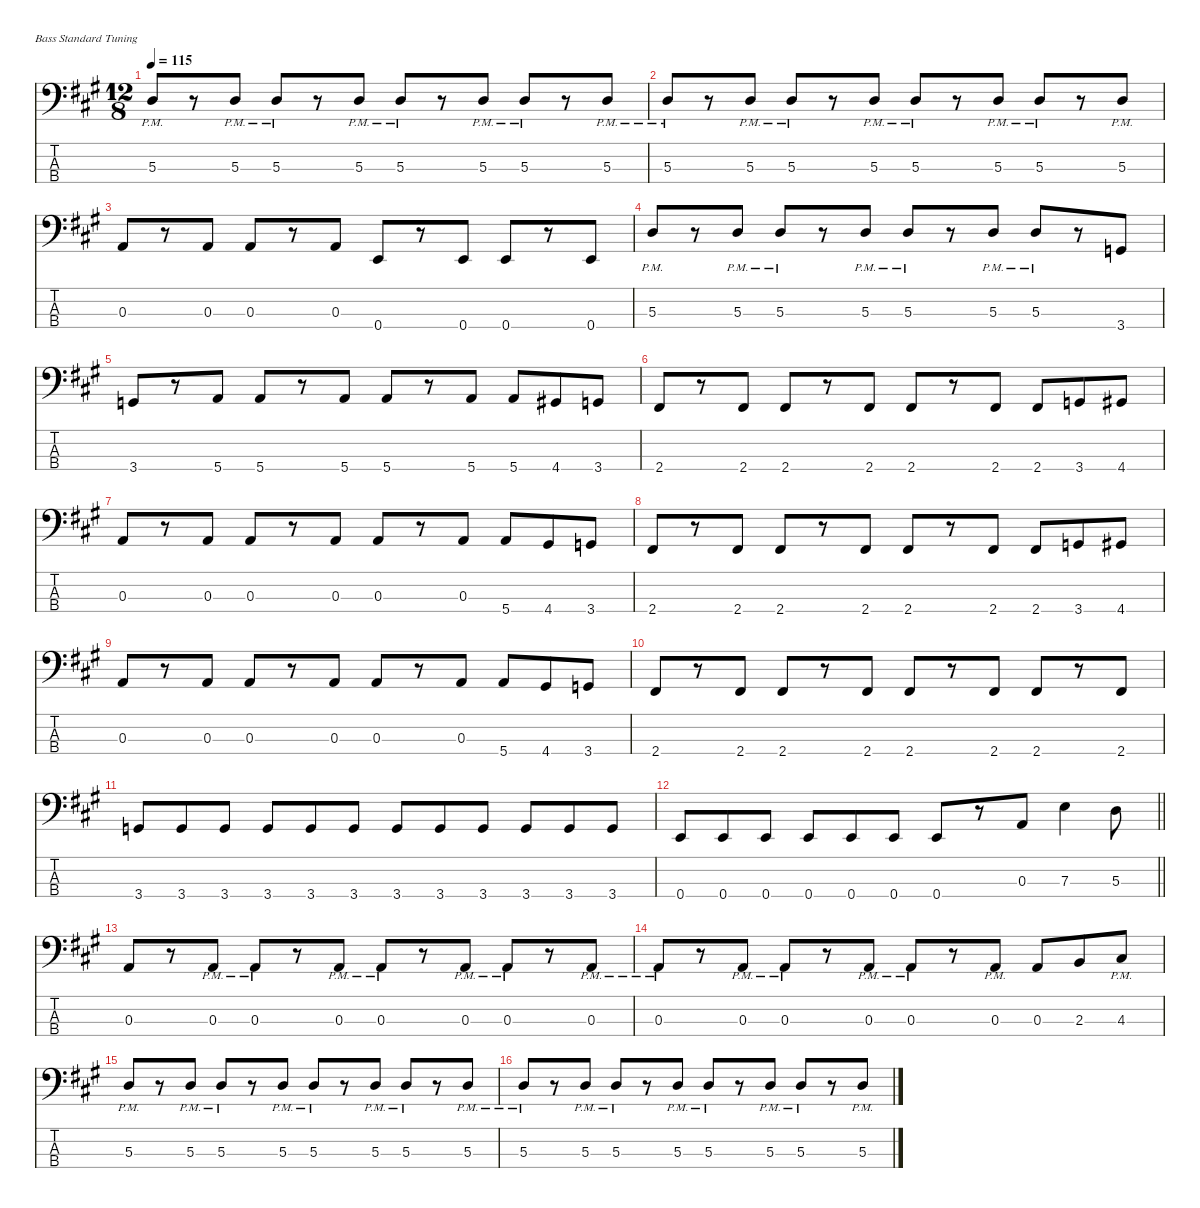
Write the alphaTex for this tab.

\defaultSystemsLayout 4
\hideDynamics
\bracketExtendMode nobrackets
\singleTrackTrackNamePolicy hidden
\multiTrackTrackNamePolicy hidden
\firstSystemTrackNameMode fullname
\otherSystemsTrackNameOrientation horizontal
\track ("BASS" "s.guit.") {instrument acousticguitarsteel}
\staff {score tabs}
\tuning (G2 D2 A1 E1)
\ts (12 8)
\tempo 115
\clef f4
\ks a
5.3{pm acc forcenatural}.8{dy f beam Up} r.8{beam Up} 5.3{pm acc forcenatural}.8{beam Up} 5.3{pm acc forcenatural}.8{beam Up} r.8{beam Up} 5.3{pm acc forcenatural}.8{beam Up} 5.3{pm acc forcenatural}.8{beam Up} r.8{beam Up} 5.3{pm acc forcenatural}.8{beam Up} 5.3{pm acc forcenatural}.8{beam Up} r.8{beam Up} 5.3{pm acc forcenatural}.8{beam Up} |
5.3{pm acc forcenatural}.8{beam Up} r.8{beam Up} 5.3{pm acc forcenatural}.8{beam Up} 5.3{pm acc forcenatural}.8{beam Up} r.8{beam Up} 5.3{pm acc forcenatural}.8{beam Up} 5.3{pm acc forcenatural}.8{beam Up} r.8{beam Up} 5.3{pm acc forcenatural}.8{beam Up} 5.3{pm acc forcenatural}.8{beam Up} r.8{beam Up} 5.3{pm acc forcenatural}.8{beam Up} |
0.3{acc forcenatural}.8{dy ff beam Up} r.8{beam Up} 0.3{acc forcenatural}.8{beam Up} 0.3{acc forcenatural}.8{beam Up} r.8{beam Up} 0.3{acc forcenatural}.8{beam Up} 0.4{acc forcenatural}.8{beam Up} r.8{beam Up} 0.4{acc forcenatural}.8{beam Up} 0.4{acc forcenatural}.8{beam Up} r.8{beam Up} 0.4{acc forcenatural}.8{beam Up} |
5.3{pm acc forcenatural}.8{dy f beam Up} r.8{beam Up} 5.3{pm acc forcenatural}.8{beam Up} 5.3{pm acc forcenatural}.8{beam Up} r.8{beam Up} 5.3{pm acc forcenatural}.8{beam Up} 5.3{pm acc forcenatural}.8{beam Up} r.8{beam Up} 5.3{pm acc forcenatural}.8{beam Up} 5.3{pm acc forcenatural}.8{beam Up} r.8{beam Up} 3.4{acc forcenatural}.8{beam Up} |
3.4{acc forcenatural}.8{beam Up} r.8{beam Up} 5.4{acc forcenatural}.8{beam Up} 5.4{acc forcenatural}.8{beam Up} r.8{beam Up} 5.4{acc forcenatural}.8{beam Up} 5.4{acc forcenatural}.8{beam Up} r.8{beam Up} 5.4{acc forcenatural}.8{beam Up} 5.4{acc forcenatural}.8{beam Up} 4.4{acc #}.8{beam Up} 3.4{acc forcenatural}.8{beam Up} |
2.4{acc #}.8{beam Up} r.8{beam Up} 2.4{acc #}.8{beam Up} 2.4{acc #}.8{beam Up} r.8{beam Up} 2.4{acc #}.8{beam Up} 2.4{acc #}.8{beam Up} r.8{beam Up} 2.4{acc #}.8{beam Up} 2.4{acc #}.8{beam Up} 3.4{acc forcenatural}.8{beam Up} 4.4{acc #}.8{beam Up} |
0.3{acc forcenatural}.8{dy ff beam Up} r.8{beam Up} 0.3{acc forcenatural}.8{beam Up} 0.3{acc forcenatural}.8{beam Up} r.8{beam Up} 0.3{acc forcenatural}.8{beam Up} 0.3{acc forcenatural}.8{beam Up} r.8{beam Up} 0.3{acc forcenatural}.8{beam Up} 5.4{acc forcenatural}.8{dy f beam Up} 4.4{acc #}.8{beam Up} 3.4{acc forcenatural}.8{beam Up} |
2.4{acc #}.8{beam Up} r.8{beam Up} 2.4{acc #}.8{beam Up} 2.4{acc #}.8{beam Up} r.8{beam Up} 2.4{acc #}.8{beam Up} 2.4{acc #}.8{beam Up} r.8{beam Up} 2.4{acc #}.8{beam Up} 2.4{acc #}.8{beam Up} 3.4{acc forcenatural}.8{beam Up} 4.4{acc #}.8{beam Up} |
0.3{acc forcenatural}.8{dy ff beam Up} r.8{beam Up} 0.3{acc forcenatural}.8{beam Up} 0.3{acc forcenatural}.8{beam Up} r.8{beam Up} 0.3{acc forcenatural}.8{beam Up} 0.3{acc forcenatural}.8{beam Up} r.8{beam Up} 0.3{acc forcenatural}.8{beam Up} 5.4{acc forcenatural}.8{dy f beam Up} 4.4{acc #}.8{beam Up} 3.4{acc forcenatural}.8{beam Up} |
2.4{acc #}.8{beam Up} r.8{beam Up} 2.4{acc #}.8{beam Up} 2.4{acc #}.8{beam Up} r.8{beam Up} 2.4{acc #}.8{beam Up} 2.4{acc #}.8{beam Up} r.8{beam Up} 2.4{acc #}.8{beam Up} 2.4{acc #}.8{beam Up} r.8{beam Up} 2.4{acc #}.8{beam Up} |
3.4{acc forcenatural}.8{beam Up} 3.4{acc forcenatural}.8{beam Up} 3.4{acc forcenatural}.8{beam Up} 3.4{acc forcenatural}.8{beam Up} 3.4{acc forcenatural}.8{beam Up} 3.4{acc forcenatural}.8{beam Up} 3.4{acc forcenatural}.8{beam Up} 3.4{acc forcenatural}.8{beam Up} 3.4{acc forcenatural}.8{beam Up} 3.4{acc forcenatural}.8{beam Up} 3.4{acc forcenatural}.8{beam Up} 3.4{acc forcenatural}.8{beam Up} |
\barLineRight lightlight
0.4{acc forcenatural}.8{beam Up} 0.4{acc forcenatural}.8{beam Up} 0.4{acc forcenatural}.8{beam Up} 0.4{acc forcenatural}.8{beam Up} 0.4{acc forcenatural}.8{beam Up} 0.4{acc forcenatural}.8{beam Up} 0.4{acc forcenatural}.8{beam Up} r.8{beam Up} 0.3{acc forcenatural}.8{beam Up} 7.3{acc forcenatural}.4{beam Down} 5.3{acc forcenatural}.8{beam Down} |
0.3{acc forcenatural}.8{beam Up} r.8{beam Up} 0.3{pm acc forcenatural}.8{beam Up} 0.3{pm acc forcenatural}.8{beam Up} r.8{beam Up} 0.3{pm acc forcenatural}.8{beam Up} 0.3{pm acc forcenatural}.8{beam Up} r.8{beam Up} 0.3{pm acc forcenatural}.8{beam Up} 0.3{pm acc forcenatural}.8{beam Up} r.8{beam Up} 0.3{pm acc forcenatural}.8{beam Up} |
0.3{pm acc forcenatural}.8{beam Up} r.8{beam Up} 0.3{pm acc forcenatural}.8{beam Up} 0.3{pm acc forcenatural}.8{beam Up} r.8{beam Up} 0.3{pm acc forcenatural}.8{beam Up} 0.3{pm acc forcenatural}.8{beam Up} r.8{beam Up} 0.3{pm acc forcenatural}.8{beam Up} 0.3{acc forcenatural}.8{beam Up} 2.3{acc forcenatural}.8{beam Up} 4.3{pm acc #}.8{beam Up} |
5.3{pm acc forcenatural}.8{beam Up} r.8{beam Up} 5.3{pm acc forcenatural}.8{beam Up} 5.3{pm acc forcenatural}.8{beam Up} r.8{beam Up} 5.3{pm acc forcenatural}.8{beam Up} 5.3{pm acc forcenatural}.8{beam Up} r.8{beam Up} 5.3{pm acc forcenatural}.8{beam Up} 5.3{pm acc forcenatural}.8{beam Up} r.8{beam Up} 5.3{pm acc forcenatural}.8{beam Up} |
5.3{pm acc forcenatural}.8{beam Up} r.8{beam Up} 5.3{pm acc forcenatural}.8{beam Up} 5.3{pm acc forcenatural}.8{beam Up} r.8{beam Up} 5.3{pm acc forcenatural}.8{beam Up} 5.3{pm acc forcenatural}.8{beam Up} r.8{beam Up} 5.3{pm acc forcenatural}.8{beam Up} 5.3{pm acc forcenatural}.8{beam Up} r.8{beam Up} 5.3{pm acc forcenatural}.8{beam Up}
